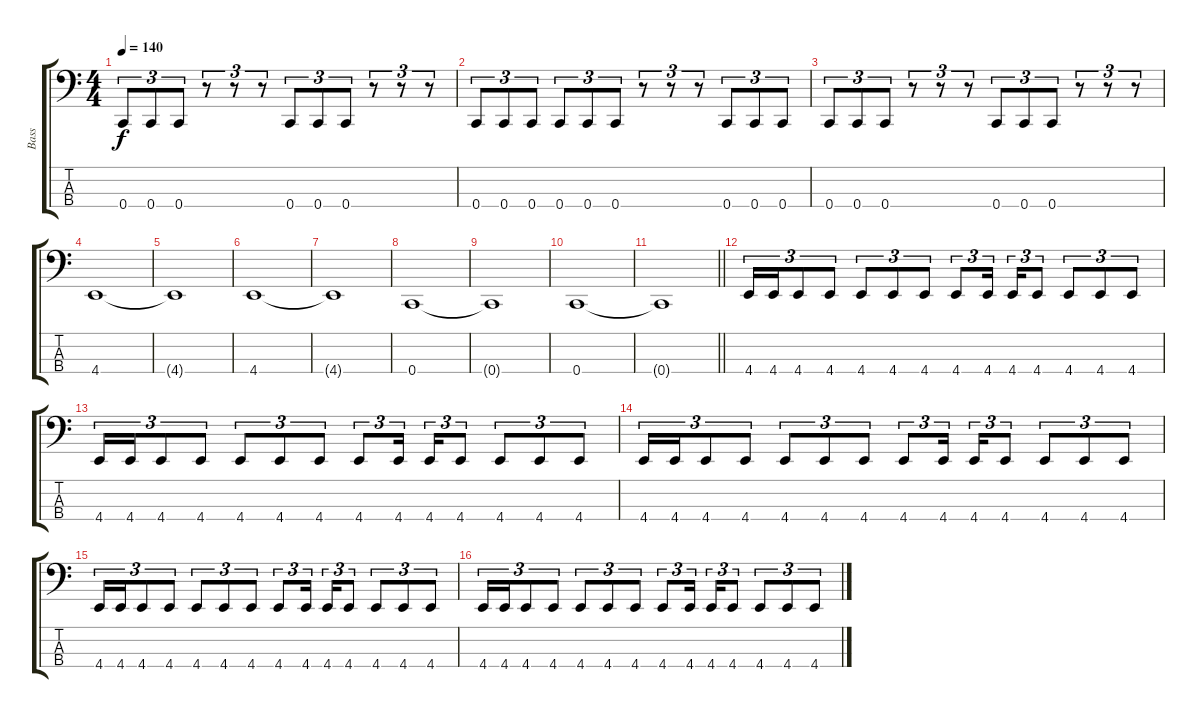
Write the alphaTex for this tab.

\track ("Bass" "Bass") {instrument electricbasspick}
\staff {score tabs}
\tuning (Eb2 Bb1 F1 C1) {hide}
\ts (4 4)
\tempo 140
\clef f4
\ks c
0.4.8{tu (3 2) dy f} 0.4.8{tu (3 2)} 0.4.8{tu (3 2)} r.8{tu (3 2)} r.8{tu (3 2)} r.8{tu (3 2)} 0.4.8{tu (3 2)} 0.4.8{tu (3 2)} 0.4.8{tu (3 2)} r.8{tu (3 2)} r.8{tu (3 2)} r.8{tu (3 2)} |
0.4.8{tu (3 2)} 0.4.8{tu (3 2)} 0.4.8{tu (3 2)} 0.4.8{tu (3 2)} 0.4.8{tu (3 2)} 0.4.8{tu (3 2)} r.8{tu (3 2)} r.8{tu (3 2)} r.8{tu (3 2)} 0.4.8{tu (3 2)} 0.4.8{tu (3 2)} 0.4.8{tu (3 2)} |
0.4.8{tu (3 2)} 0.4.8{tu (3 2)} 0.4.8{tu (3 2)} r.8{tu (3 2)} r.8{tu (3 2)} r.8{tu (3 2)} 0.4.8{tu (3 2)} 0.4.8{tu (3 2)} 0.4.8{tu (3 2)} r.8{tu (3 2)} r.8{tu (3 2)} r.8{tu (3 2)} |
4.4.1 |
4.4{t}.1 |
4.4.1 |
4.4{t}.1 |
0.4.1 |
0.4{t}.1 |
0.4.1 |
\barLineRight lightlight
0.4{t}.1 |
4.4.16{tu (3 2)} 4.4.16{tu (3 2)} 4.4.8{tu (3 2)} 4.4.8{tu (3 2)} 4.4.8{tu (3 2)} 4.4.8{tu (3 2)} 4.4.8{tu (3 2)} 4.4.8{tu (3 2)} 4.4.16{tu (3 2) beam splitsecondary} 4.4.16{tu (3 2)} 4.4.8{tu (3 2)} 4.4.8{tu (3 2)} 4.4.8{tu (3 2)} 4.4.8{tu (3 2)} |
4.4.16{tu (3 2)} 4.4.16{tu (3 2)} 4.4.8{tu (3 2)} 4.4.8{tu (3 2)} 4.4.8{tu (3 2)} 4.4.8{tu (3 2)} 4.4.8{tu (3 2)} 4.4.8{tu (3 2)} 4.4.16{tu (3 2) beam splitsecondary} 4.4.16{tu (3 2)} 4.4.8{tu (3 2)} 4.4.8{tu (3 2)} 4.4.8{tu (3 2)} 4.4.8{tu (3 2)} |
4.4.16{tu (3 2)} 4.4.16{tu (3 2)} 4.4.8{tu (3 2)} 4.4.8{tu (3 2)} 4.4.8{tu (3 2)} 4.4.8{tu (3 2)} 4.4.8{tu (3 2)} 4.4.8{tu (3 2)} 4.4.16{tu (3 2) beam splitsecondary} 4.4.16{tu (3 2)} 4.4.8{tu (3 2)} 4.4.8{tu (3 2)} 4.4.8{tu (3 2)} 4.4.8{tu (3 2)} |
4.4.16{tu (3 2)} 4.4.16{tu (3 2)} 4.4.8{tu (3 2)} 4.4.8{tu (3 2)} 4.4.8{tu (3 2)} 4.4.8{tu (3 2)} 4.4.8{tu (3 2)} 4.4.8{tu (3 2)} 4.4.16{tu (3 2) beam splitsecondary} 4.4.16{tu (3 2)} 4.4.8{tu (3 2)} 4.4.8{tu (3 2)} 4.4.8{tu (3 2)} 4.4.8{tu (3 2)} |
4.4.16{tu (3 2)} 4.4.16{tu (3 2)} 4.4.8{tu (3 2)} 4.4.8{tu (3 2)} 4.4.8{tu (3 2)} 4.4.8{tu (3 2)} 4.4.8{tu (3 2)} 4.4.8{tu (3 2)} 4.4.16{tu (3 2) beam splitsecondary} 4.4.16{tu (3 2)} 4.4.8{tu (3 2)} 4.4.8{tu (3 2)} 4.4.8{tu (3 2)} 4.4.8{tu (3 2)}
